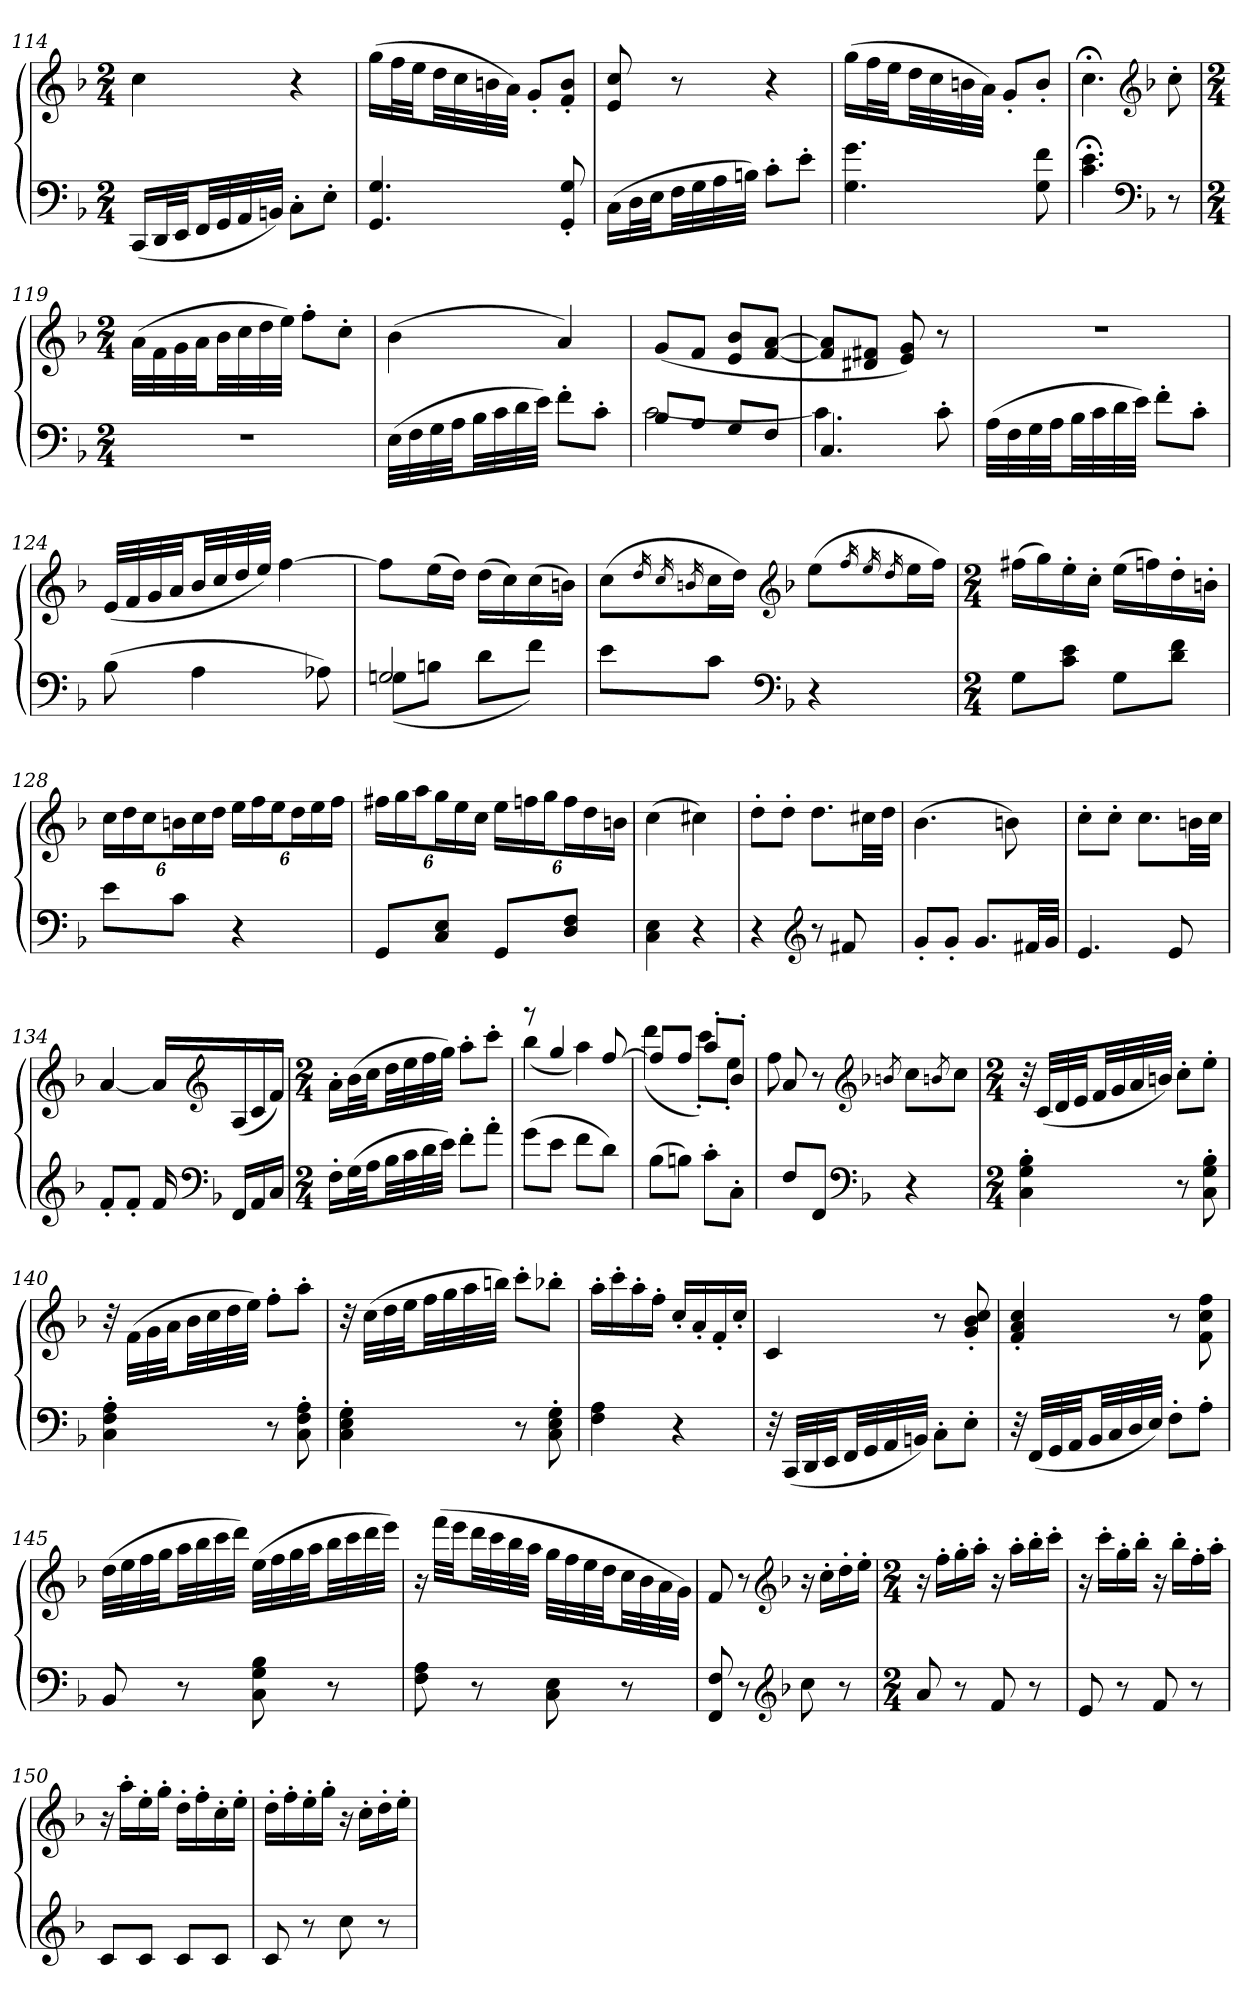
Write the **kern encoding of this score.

**kern	**kern
*part1	*part1
*staff2	*staff1
*clefF4	*clefG2
*k[b-]	*k[b-]
*F:	*F:
*M2/4	*M2/4
=114	=114
(16CCLL	4cc
32DDL	.
32EEJJ	.
32FFLL	.
32GG	.
32AA	.
32BBnJJJ)	.
8C'L	4r
8E'J	.
=115	=115
4.GG 4.G	(16ggLL
.	32ffL
.	32eeJJ
.	32ddLL
.	32cc
.	32bn
.	32aJJJ)
.	8g'L
8GG' 8G'	8f' 8b'J
=116	=116
(16CLL	8e 8cc
32DL	.
32EJJ	.
32FLL	8r
32G	.
32A	.
32BnJJJ)	.
8c'L	4r
8e'J	.
=117	=117
4.G 4.g	(16ggLL
.	32ffL
.	32eeJJ
.	32ddLL
.	32cc
.	32bn
.	32aJJJ)
.	8g'L
8G 8f	8b'J
=118	=118
4.c;< 4.e;<	4.cc;<
*clefF4	*clefG2
*k[b-]	*k[b-]
*F:	*F:
8r	8cc'
=119	=119
*M2/4	*M2/4
2r	(32aLLL
.	32f
.	32g
.	32aJJ
.	32b-LL
.	32cc
.	32dd
.	32eeJJJ)
.	8ff'L
.	8cc'J
=120	=120
(32ELLL	(4b-
32F	.
32G	.
32AJJ	.
32B-LL	.
32c	.
32d	.
32eJJJ)	.
8f'L	4a)
8c'J	.
=121	=121
*^	*
8B-L	[2c	(8gL
8AJ	.	8fJ
8GL	.	8e 8b-L
8FJ	.	[8f [8aJ
=122	=122	=122
4.C	4.c]	8f] 8a]L
.	.	8d#X 8f#XJ
.	.	8e 8g)
8c'	8ryy	8r
*v	*v	*
=123	=123
(32ALLL	2r
32F	.
32G	.
32AJJ	.
32B-LL	.
32c	.
32d	.
32eJJJ)	.
8f'L	.
8c'J	.
=124	=124
(8B-	(32eLLL
.	32f
.	32g
.	32aJJ
4A	32b-LL
.	32cc
.	32dd
.	32eeJJJ)
.	[4ff
8A-X)	.
=125	=125
*^	*
2G	(8GnL	8ffL]
.	8BnJ	(16eeL
.	.	16ddJJ)
.	8dL	(16ddLL
.	.	16cc)
.	8fJ)	(16cc
.	.	16bnJJ)
*v	*v	*
=126	=126
8eL	(8ccL
.	16qdd
.	16qcc
.	16qbn
8cJ	16ccL
.	16ddJJ)
*clefF4	*clefG2
*k[b-]	*k[b-]
*F:	*F:
4r	(8eeL
.	16qff
.	16qee
.	16qdd
.	16eeL
.	16ffJJ)
=127	=127
*M2/4	*M2/4
8GL	(16ff#XLL
.	16gg)
8c 8eJ	16ee'
.	16cc'JJ
8GL	(16eeLL
.	16ffn)
8d 8fJ	16dd'
.	16bn'JJ
=128	=128
8eL	24ccLL
.	24dd
.	24ccJ
8cJ	24bnL
.	24cc
.	24ddJJ
4r	24eeLL
.	24ff
.	24eeJ
.	24ddL
.	24ee
.	24ffJJ
=129	=129
8GGL	24ff#XLL
.	24gg
.	24aaJ
8C 8EJ	24ggL
.	24ee
.	24ccJJ
8GGL	24eeLL
.	24ffn
.	24ggJ
8D 8FJ	24ffL
.	24dd
.	24bnJJ
=130	=130
4C 4E	(4cc
4r	4cc#X)
=131	=131
4r	8dd'L
.	8dd'J
*clefG2	*
8r	8.ddL
8f#X	.
.	32cc#XLL
.	32ddJJJ
=132	=132
8g'L	(4.b-
8g'J	.
8.gL	.
.	8bn)
32f#XLL	.
32gJJJ	.
=133	=133
4.e	8cc'L
.	8cc'J
.	8.ccL
8e	.
.	32bnLL
.	32ccJJJ
=134	=134
8f'L	[4a
8f'J	.
16f	16aLL]
*clefF4	*clefG2
*k[b-]	*k[b-]
*F:	*F:
16FFLL	(16A
16AA	16c
16CJJ	16fJJ)
=135	=135
*M2/4	*M2/4
16F'LL	16a'LL
(32GL	(32b-L
32AJJ	32ccJJ
32B-LL	32ddLL
32c	32ee
32d	32ff
32eJJJ)	32ggJJJ)
8f'L	8aa'L
8a'J	8ccc'J
=136	=136
*	*^
(8gL	8r	(4bb-
8eJ	4gg	.
8fL	.	4aa)
8dJ)	[8ff	.
=137	=137	=137
(8B-L	8ffL]	(4ddd
8BnJ)	8ffJ	.
8c'L	8aa'L	8ccc'L)
8C'J	8b-'J	8ee'J
=138	=138	=138
8FL	8a	8ff
8FFJ	8r	4.ryy
*clefF4	*clefG2	*
*k[b-]	*k[b-]	*
*F:	*F:	*
.	8qbn	.
4r	8ccL	.
.	8qbn	.
.	8ccJ	.
*	*v	*v
=139	=139
*M2/4	*M2/4
4C' 4G' 4B-'	32r
.	(32cLLL
.	32d
.	32eJJ
.	32fLL
.	32g
.	32a
.	32bnJJJ)
8r	8cc'L
8C' 8G' 8B-'	8ee'J
=140	=140
4C' 4F' 4A'	32r
.	(32fLLL
.	32g
.	32aJJ
.	32b-LL
.	32cc
.	32dd
.	32eeJJJ)
8r	8ff'L
8C' 8F' 8A'	8aa'J
=141	=141
4C' 4E' 4G'	32r
.	(32ccLLL
.	32dd
.	32eeJJ
.	32ffLL
.	32gg
.	32aa
.	32bbnJJJ)
8r	8ccc'L
8C' 8E' 8G'	8bb-X'J
=142	=142
4F 4A	16aa'LL
.	16ccc'
.	16aa'
.	16ff'JJ
4r	16cc'LL
.	16a'
.	16f'
.	16cc'JJ
=143	=143
32r	4c
(32CCLLL	.
32DD	.
32EEJJ	.
32FFLL	.
32GG	.
32AA	.
32BBnJJJ)	.
8C'L	8r
8E'J	8g' 8b-' 8cc'
=144	=144
32r	4f' 4a' 4cc'
(32FFLLL	.
32GG	.
32AAJJ	.
32BB-LL	.
32C	.
32D	.
32EJJJ)	.
8F'L	8r
8A'J	8f 8cc 8ff
=145	=145
8BB-	(32ddLLL
.	32ee
.	32ff
.	32ggJJ
8r	32aaLL
.	32bb-
.	32ccc
.	32dddJJJ)
8C 8G 8B-	(32eeLLL
.	32ff
.	32gg
.	32aaJJ
8r	32bb-LL
.	32ccc
.	32ddd
.	32eeeJJJ)
=146	=146
8F 8A	16r
.	(32fffLLL
.	32eeeJJ
8r	32dddLL
.	32ccc
.	32bb-
.	32aaJJJ
8C 8E	32ggLLL
.	32ff
.	32ee
.	32ddJJ
8r	32ccLL
.	32b-
.	32a
.	32gJJJ)
=147	=147
8FF 8F	8f
8r	8r
*clefG2	*clefG2
*k[b-]	*k[b-]
*F:	*F:
8cc	16r
.	16cc'LL
8r	16dd'
.	16ee'JJ
=148	=148
*M2/4	*M2/4
8a	16r
.	16ff'LL
8r	16gg'
.	16aa'JJ
8f	16r
.	16aa'LL
8r	16bb-'
.	16ccc'JJ
=149	=149
8e	16r
.	16ccc'LL
8r	16gg'
.	16bb-'JJ
8f	16r
.	16bb-'LL
8r	16ff'
.	16aa'JJ
=150	=150
8cL	16r
.	16aa'LL
8cJ	16ee'
.	16gg'JJ
8cL	16dd'LL
.	16ff'
8cJ	16cc'
.	16ee'JJ
=151	=151
8c	16dd'LL
.	16ff'
8r	16ee'
.	16gg'JJ
8cc	16r
.	16cc'LL
8r	16dd'
.	16ee'JJ
=	=
*-	*-
